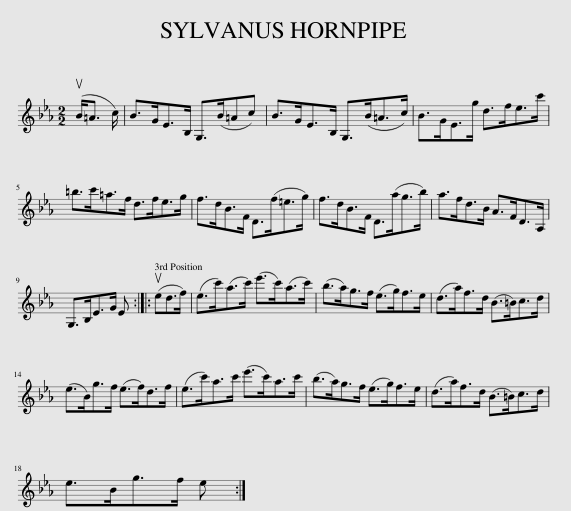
X:1
L:1/8
M:2/2
I:linebreak $
K:Eb
V:1 treble
V:1
 (uB<=A c/) | B>GE>B, G,>(B=Ac) | B>GE>B, G,>(B=A>c) | B>GE>g d>fe>c' |$ =b>c'=a>f d>fe>g | %5
 f>dB>F D>(f=e>g) | f>dB>F D>(ag>b) | a>fd>B A>FD>A, |$ G,>B,E>G E :: (ued>f) | %10
 (e>c')(a>c') (e'>c')(a>c') | (b>a)g>f (e>g)f>e | (d>a)f>d (B>=B)c>d |$ (e>B)g>f (e>f)d>f | (e>c')a>c' (e'>c')a>c' | %15
 (b>a)g>f (e>g)f>e | (d>a)f>d (B>=B)c>d |$ e>Bg>f e :| %18
